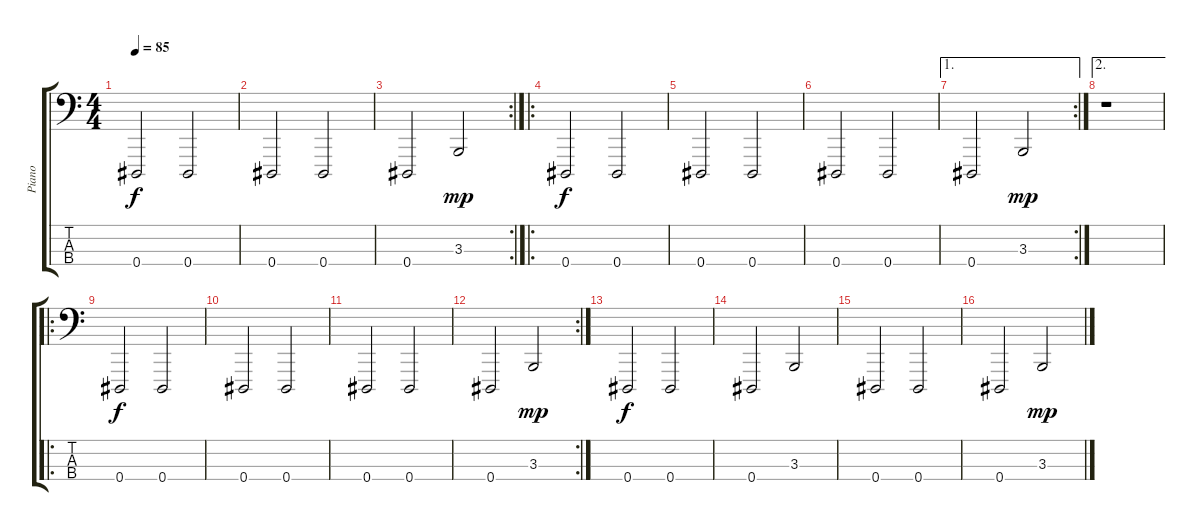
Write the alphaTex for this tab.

\track ("Piano" "Piano") {instrument brightacousticpiano}
\staff {score tabs}
\tuning (Gb2 Db2 Ab1 Eb1) {hide}
\ts (4 4)
\tempo 85
\clef f4
\ks c
0.4.2{dy f} 0.4.2 |
0.4.2 0.4.2 |
\rc 2
0.4.2 3.3.2{dy mp} |
\ro
0.4.2{dy f} 0.4.2 |
0.4.2 0.4.2 |
0.4.2 0.4.2 |
\ae 1
\rc 2
0.4.2 3.3.2{dy mp} |
\ae 2
r.1 |
\ro
0.4.2{dy f} 0.4.2 |
0.4.2 0.4.2 |
0.4.2 0.4.2 |
\rc 2
0.4.2 3.3.2{dy mp} |
0.4.2{dy f} 0.4.2 |
0.4.2 3.3.2 |
0.4.2 0.4.2 |
0.4.2 3.3.2{dy mp}
